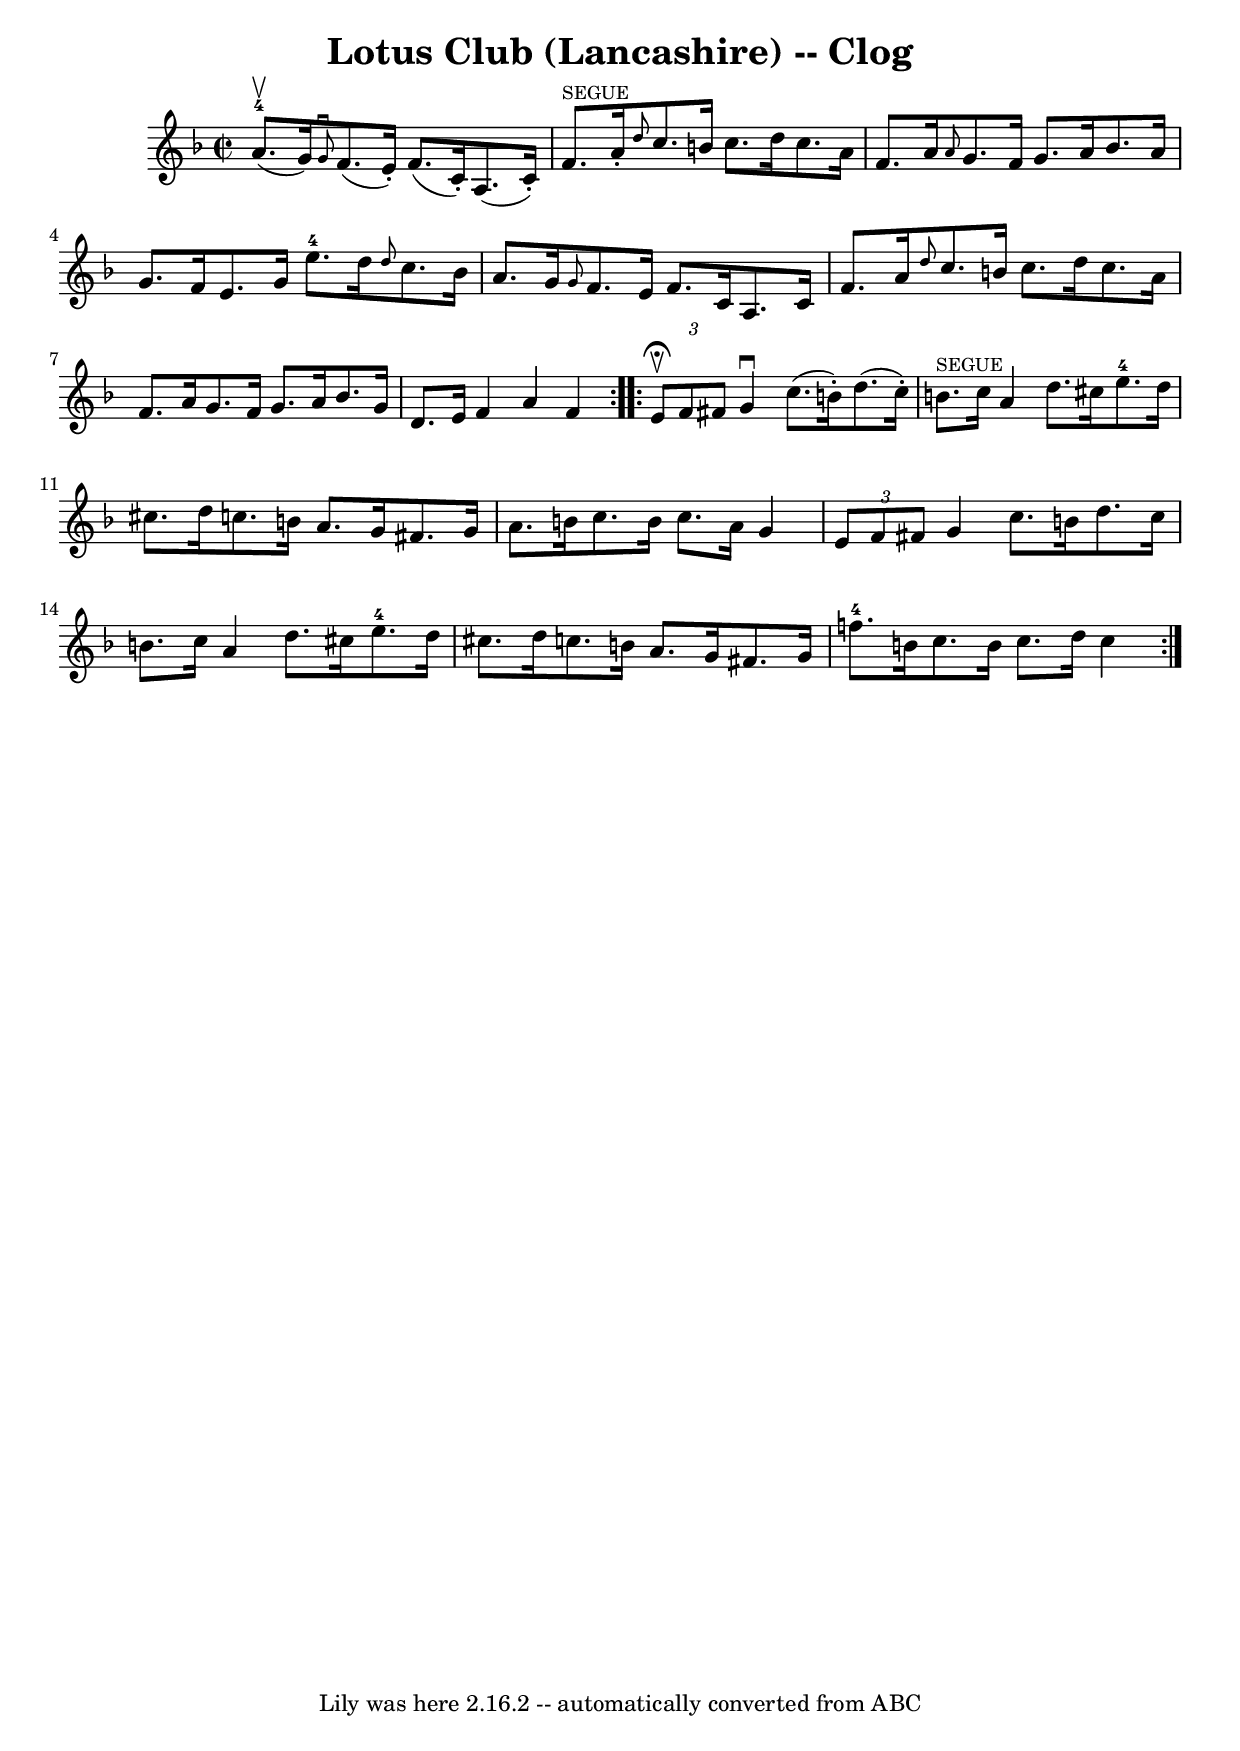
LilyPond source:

\version "2.16.2"
\include "Mammoth.ily"
\header {
  %% book = "Ryan's Mammoth Collection"
  crossRefNumber = "1"
  footnotes = "\\\\158 938"
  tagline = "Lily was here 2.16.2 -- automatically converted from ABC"
  title = "Lotus Club (Lancashire) -- Clog"

}
voicedefault =  {



  \repeat volta 2 {

    \override Staff.TimeSignature #'style = #'C
    \time 2/2 
    \key f \major
    a'8.-4^\upbow(g'16) |
    
    \grace { g'8^\downbow 
	   } f'8. (e'16 -.) f'8. (c'16 -.) a8. (
    c'16 -.) f'8.^\segue a'16 -.   |
    \grace { d''8  
	   } c''8.   
    b'16 c''8. d''16 c''8. a'16 f'8. a'16    |
    
    \grace { a'8  
	   } g'8. f'16 g'8. a'16 bes'8. a'16 g'8.    
    f'16    |
    e'8. g'16 e''8.-4 d''16  \grace { d''8  
				    }   
    c''8. bes'16 a'8. g'16    |
    \grace { g'8  
	   } f'8.    
    e'16 f'8. c'16 a8. c'16 f'8. a'16    |
    \grace {    
      d''8  
    } c''8. b'16 c''8. d''16 c''8. a'16 f'8. a'16    
    |
    g'8. f'16 g'8. a'16 bes'8. g'16 d'8. e'16    
    |
    f'4 a'4 f'4    
  }     
  \repeat volta 2 {
    \times 2/3 { e'8 
		 ^\fermata^\upbow f'8 fis'8  
	       } |
    g'4^\downbow c''8. (b'16 
    -.) d''8. (c''16 -.) b'8.^\segue c''16    |
    a'4    
    d''8. cis''16 e''8.-4 d''16 cis''8. d''16    |
    
    c''!8. b'16 a'8. g'16 fis'8. g'16 a'8. b'16    |
    
    c''8. b'16 c''8. a'16 g'4    \times 2/3 { e'8 f'8 fis'8  
					    }  
    |
    g'4 c''8. b'16 d''8. c''16 b'8. c''16    
    |
    a'4 d''8. cis''16 e''8.-4 d''16 cis''8. d''16  
    |
    c''!8. b'16 a'8. g'16 fis'8. g'16 f''!8.-4  
    b'16    |
    c''8. b'16 c''8. d''16 c''4      
  }   

}

\score{
  <<

    \context Staff="default"
    {
      \voicedefault 
      
    }

  >>
  \layout {
    
  }
  \midi {
  }

}
